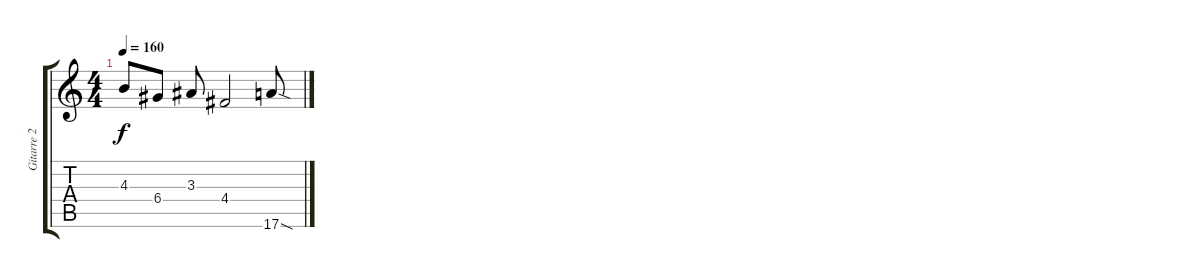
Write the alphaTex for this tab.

\track ("Gitarre 2" "Gitarre 2") {instrument overdrivenguitar}
\staff {score tabs}
\tuning (E4 B3 G3 D3 A2 E2) {hide}
\ts (4 4)
\tempo 160
\clef g2
\ks c
4.3.8{dy f} 6.4.8 3.3.8 4.4.2 17.6{sod}.8
